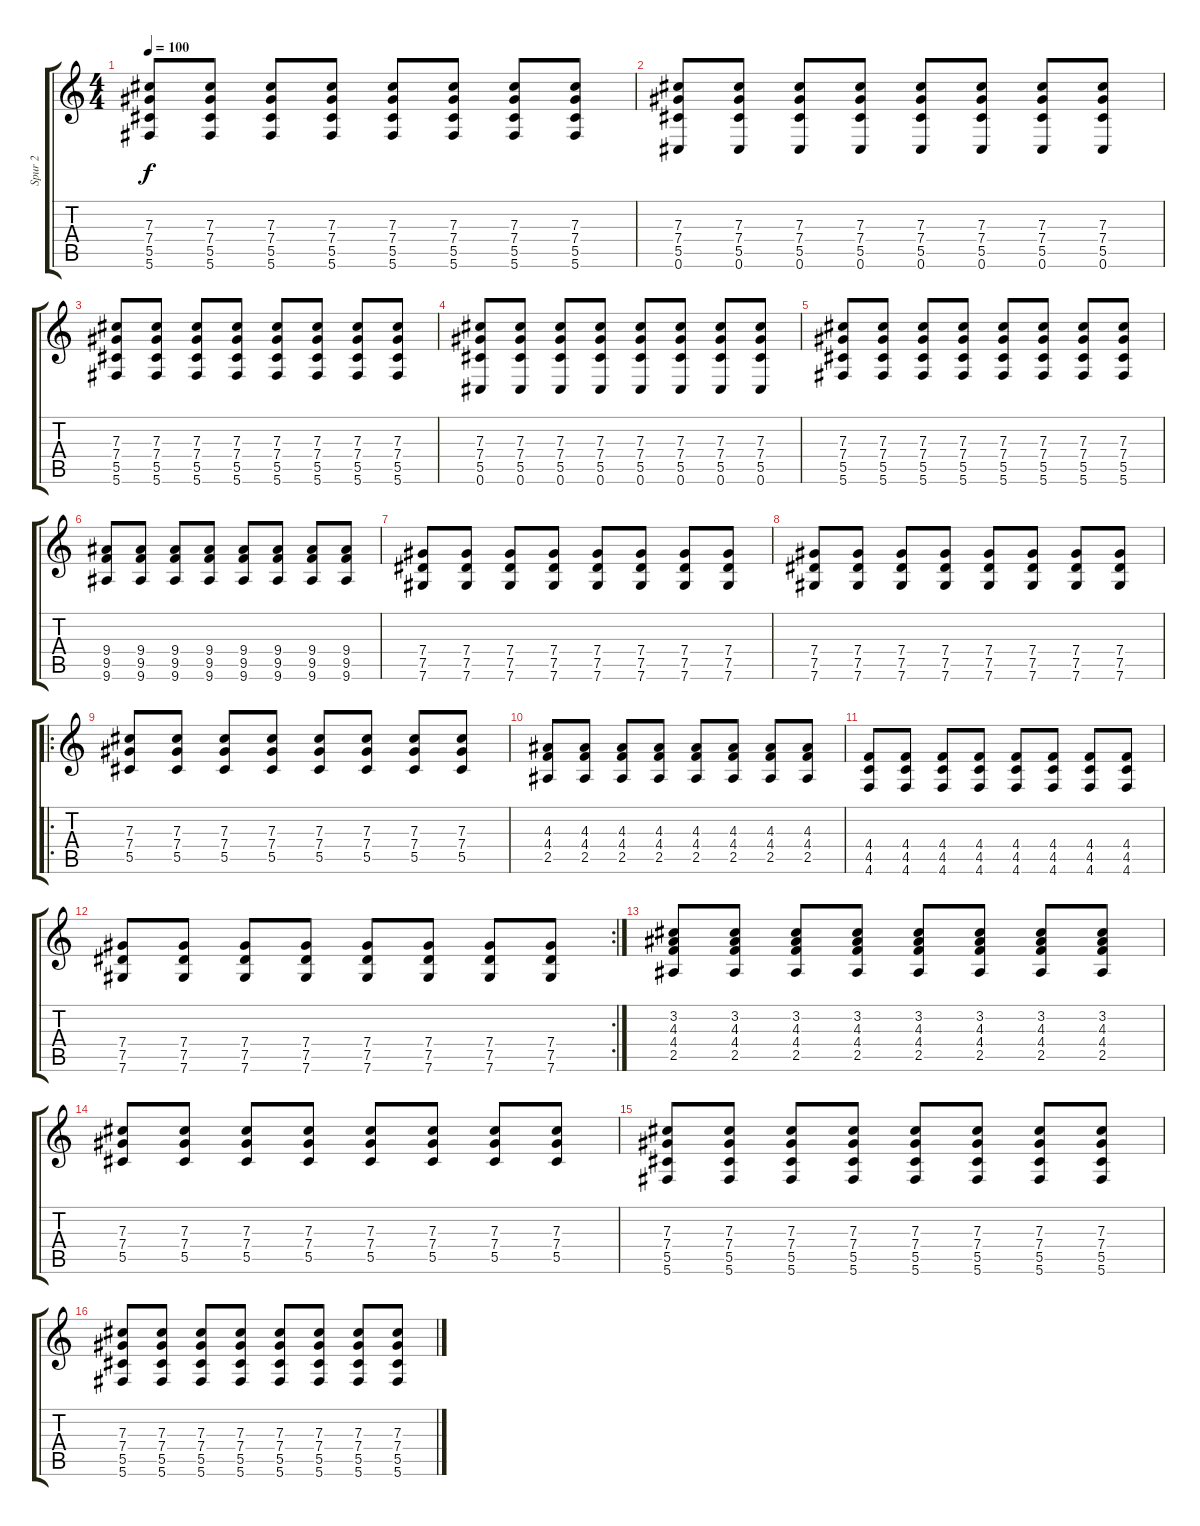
\track ("Spur 2" "Spur 2") {instrument electricguitarclean}
\staff {score tabs}
\tuning (Eb4 Bb3 Gb3 Db3 Ab2 Db2) {hide}
\ts (4 4)
\tempo 100
\clef g2
\ks c
(7.3 7.4 5.5 5.6).8{dy f} (7.3 7.4 5.5 5.6).8 (7.3 7.4 5.5 5.6).8 (7.3 7.4 5.5 5.6).8 (7.3 7.4 5.5 5.6).8 (7.3 7.4 5.5 5.6).8 (7.3 7.4 5.5 5.6).8 (7.3 7.4 5.5 5.6).8 |
(7.3 7.4 5.5 0.6).8 (7.3 7.4 5.5 0.6).8 (7.3 7.4 5.5 0.6).8 (7.3 7.4 5.5 0.6).8 (7.3 7.4 5.5 0.6).8 (7.3 7.4 5.5 0.6).8 (7.3 7.4 5.5 0.6).8 (7.3 7.4 5.5 0.6).8 |
(7.3 7.4 5.5 5.6).8 (7.3 7.4 5.5 5.6).8 (7.3 7.4 5.5 5.6).8 (7.3 7.4 5.5 5.6).8 (7.3 7.4 5.5 5.6).8 (7.3 7.4 5.5 5.6).8 (7.3 7.4 5.5 5.6).8 (7.3 7.4 5.5 5.6).8 |
(7.3 7.4 5.5 0.6).8 (7.3 7.4 5.5 0.6).8 (7.3 7.4 5.5 0.6).8 (7.3 7.4 5.5 0.6).8 (7.3 7.4 5.5 0.6).8 (7.3 7.4 5.5 0.6).8 (7.3 7.4 5.5 0.6).8 (7.3 7.4 5.5 0.6).8 |
(7.3 7.4 5.5 5.6).8 (7.3 7.4 5.5 5.6).8 (7.3 7.4 5.5 5.6).8 (7.3 7.4 5.5 5.6).8 (7.3 7.4 5.5 5.6).8 (7.3 7.4 5.5 5.6).8 (7.3 7.4 5.5 5.6).8 (7.3 7.4 5.5 5.6).8 |
(9.4 9.5 9.6).8 (9.4 9.5 9.6).8 (9.4 9.5 9.6).8 (9.4 9.5 9.6).8 (9.4 9.5 9.6).8 (9.4 9.5 9.6).8 (9.4 9.5 9.6).8 (9.4 9.5 9.6).8 |
(7.4 7.5 7.6).8 (7.4 7.5 7.6).8 (7.4 7.5 7.6).8 (7.4 7.5 7.6).8 (7.4 7.5 7.6).8 (7.4 7.5 7.6).8 (7.4 7.5 7.6).8 (7.4 7.5 7.6).8 |
(7.4 7.5 7.6).8 (7.4 7.5 7.6).8 (7.4 7.5 7.6).8 (7.4 7.5 7.6).8 (7.4 7.5 7.6).8 (7.4 7.5 7.6).8 (7.4 7.5 7.6).8 (7.4 7.5 7.6).8 |
\ro
(7.3 7.4 5.5).8{instrument distortionguitar} (7.3 7.4 5.5).8 (7.3 7.4 5.5).8 (7.3 7.4 5.5).8 (7.3 7.4 5.5).8 (7.3 7.4 5.5).8 (7.3 7.4 5.5).8 (7.3 7.4 5.5).8 |
(4.3 4.4 2.5).8 (4.3 4.4 2.5).8 (4.3 4.4 2.5).8 (4.3 4.4 2.5).8 (4.3 4.4 2.5).8 (4.3 4.4 2.5).8 (4.3 4.4 2.5).8 (4.3 4.4 2.5).8 |
(4.4 4.5 4.6).8 (4.4 4.5 4.6).8 (4.4 4.5 4.6).8 (4.4 4.5 4.6).8 (4.4 4.5 4.6).8 (4.4 4.5 4.6).8 (4.4 4.5 4.6).8 (4.4 4.5 4.6).8 |
\rc 2
(7.4 7.5 7.6).8 (7.4 7.5 7.6).8 (7.4 7.5 7.6).8 (7.4 7.5 7.6).8 (7.4 7.5 7.6).8 (7.4 7.5 7.6).8 (7.4 7.5 7.6).8 (7.4 7.5 7.6).8 |
(3.2 4.3 4.4 2.5).8{instrument distortionguitar} (3.2 4.3 4.4 2.5).8 (3.2 4.3 4.4 2.5).8 (3.2 4.3 4.4 2.5).8 (3.2 4.3 4.4 2.5).8 (3.2 4.3 4.4 2.5).8 (3.2 4.3 4.4 2.5).8 (3.2 4.3 4.4 2.5).8 |
(7.3 7.4 5.5).8 (7.3 7.4 5.5).8 (7.3 7.4 5.5).8 (7.3 7.4 5.5).8 (7.3 7.4 5.5).8 (7.3 7.4 5.5).8 (7.3 7.4 5.5).8 (7.3 7.4 5.5).8 |
(7.3 7.4 5.5 5.6).8 (7.3 7.4 5.5 5.6).8 (7.3 7.4 5.5 5.6).8 (7.3 7.4 5.5 5.6).8 (7.3 7.4 5.5 5.6).8 (7.3 7.4 5.5 5.6).8 (7.3 7.4 5.5 5.6).8 (7.3 7.4 5.5 5.6).8 |
(7.3 7.4 5.5 5.6).8 (7.3 7.4 5.5 5.6).8 (7.3 7.4 5.5 5.6).8 (7.3 7.4 5.5 5.6).8 (7.3 7.4 5.5 5.6).8 (7.3 7.4 5.5 5.6).8 (7.3 7.4 5.5 5.6).8 (7.3 7.4 5.5 5.6).8
